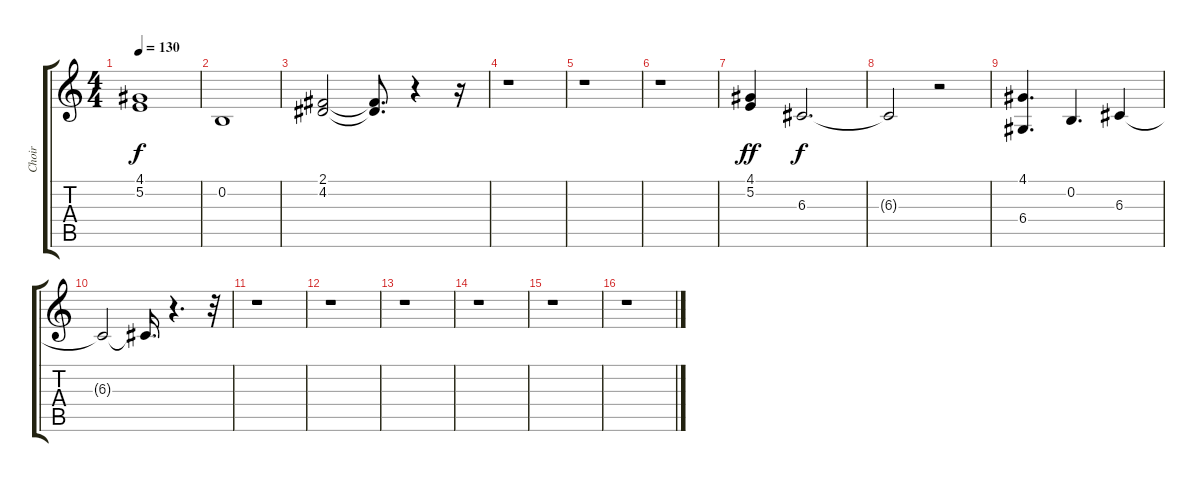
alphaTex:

\track ("Choir" "Choir") {instrument choiraahs}
\staff {score tabs}
\tuning (E4 B3 G3 D3 A2 E2) {hide}
\ts (4 4)
\tempo 130
\clef g2
\ks c
(4.1{t} 5.2{t}).1{dy f} |
0.2.1 |
(2.1 4.2).2 (2.1{t} 4.2{t}).8{d} r.4 r.16 |
r.1 |
r.1 |
r.1 |
(4.1 5.2).4{dy ff} 6.3.2{d dy f} |
6.3{t}.2 r.2 |
(4.1 6.4).4{d} 0.2.4{d} 6.3.4 |
6.3{t}.2 6.3{t}.16{d} r.4{d} r.32 |
r.1 |
r.1 |
r.1 |
r.1 |
r.1 |
r.1
